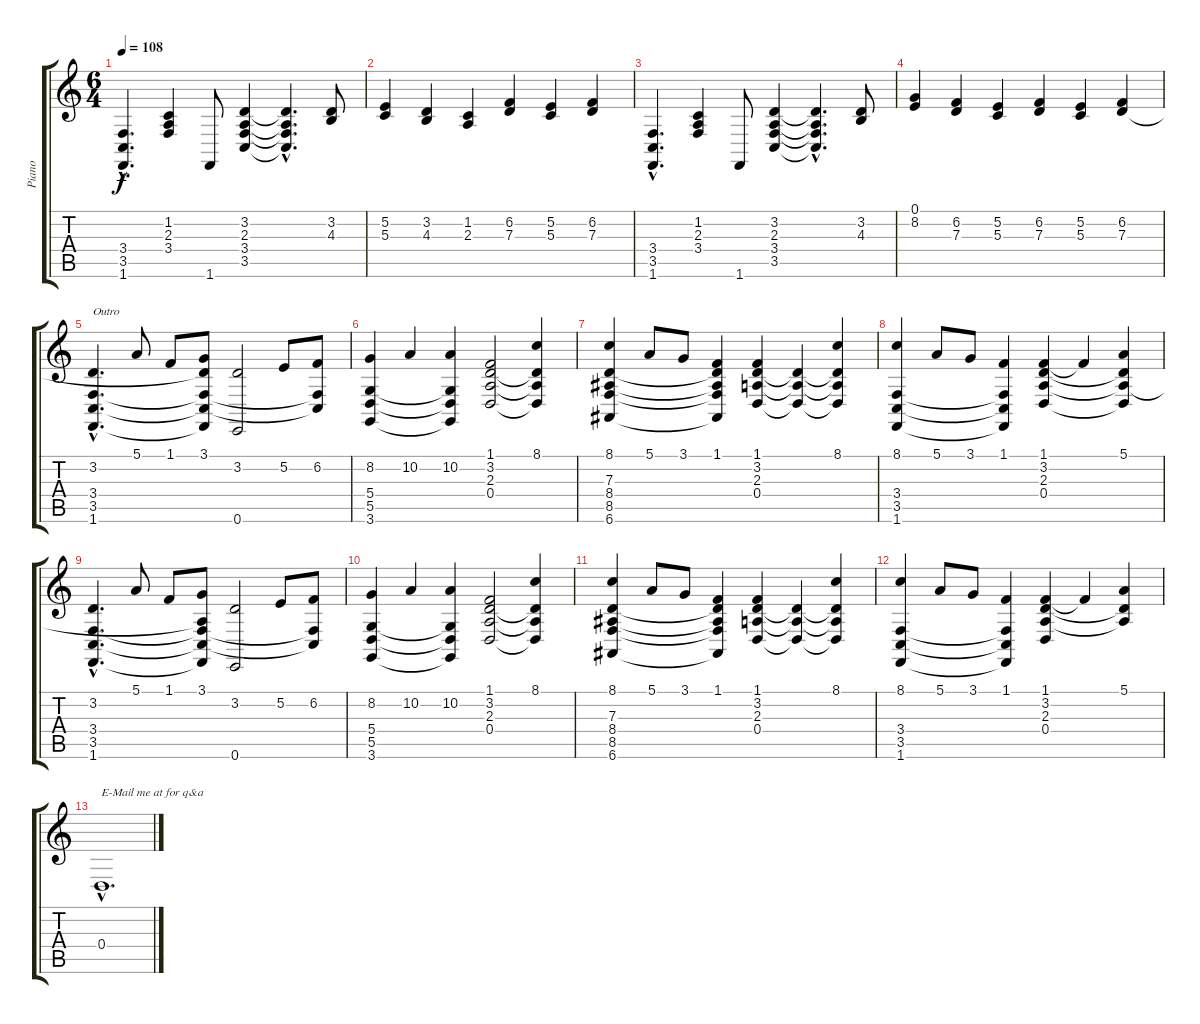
\track ("Piano" "Piano") {instrument acousticgrandpiano}
\staff {score tabs}
\tuning (E4 B3 G3 D3 A2 E2) {hide}
\ts (6 4)
\tempo 108
\clef g2
\ks c
(3.4{hac} 3.5{hac} 1.6{hac}).4{d dy f} (1.2 2.3 3.4).4 1.6.8 (3.2 2.3 3.4 3.5).4 (3.2{hac t} 2.3{hac t} 3.4{hac t} 3.5{hac t}).4{d} (3.2 4.3).8 |
(5.2 5.3).4 (3.2 4.3).4 (1.2 2.3).4 (6.2 7.3).4 (5.2 5.3).4 (6.2 7.3).4 |
(3.4{hac} 3.5{hac} 1.6{hac}).4{d} (1.2 2.3 3.4).4 1.6.8 (3.2 2.3 3.4 3.5).4 (3.2{hac t} 2.3{hac t} 3.4{hac t} 3.5{hac t}).4{d} (3.2 4.3).8 |
(0.1 8.2).4 (6.2 7.3).4 (5.2 5.3).4 (6.2 7.3).4 (5.2 5.3).4 (6.2 7.3).4 |
(3.2{hac} 3.4{hac} 3.5{hac} 1.6{hac}).4{d txt "Outro"} 5.1.8 1.1.8 (3.1 7.3{t} 3.4{t} 3.5{t} 1.6{t}).8 (3.2 0.6).2 5.2.8 (6.2 3.4{t} 3.5{t}).8 |
(8.2 5.4 5.5 3.6).4 10.2.4 (10.2 5.4{t} 5.5{t} 3.6{t}).4 (1.1 3.2 2.3 0.4).2 (8.1 3.2{t} 2.3{t} 0.4{t}).4 |
(8.1 7.3 8.4 8.5 6.6).4 5.1.8 3.1.8 (1.1 7.3{t} 8.4{t} 8.5{t} 6.6{t}).4 (1.1 3.2 2.3 0.4).4 (3.2{t} 2.3{t} 0.4{t}).4 (8.1 3.2{t} 2.3{t} 0.4{t}).4 |
(8.1 3.4 3.5 1.6).4 5.1.8 3.1.8 (1.1 3.4{t} 3.5{t} 1.6{t}).4 (1.1 3.2 2.3 0.4).4 1.1{t}.4 (5.1 3.2{t} 2.3{t} 0.4{t}).4 |
(3.2{hac} 3.4{hac} 3.5{hac} 1.6{hac}).4{d} 5.1.8 1.1.8 (3.1 2.3{t} 3.4{t} 3.5{t} 1.6{t}).8 (3.2 0.6).2 5.2.8 (6.2 3.4{t} 3.5{t}).8 |
(8.2 5.4 5.5 3.6).4 10.2.4 (10.2 5.4{t} 5.5{t} 3.6{t}).4 (1.1 3.2 2.3 0.4).2 (8.1 3.2{t} 2.3{t} 0.4{t}).4 |
(8.1 7.3 8.4 8.5 6.6).4 5.1.8 3.1.8 (1.1 7.3{t} 8.4{t} 8.5{t} 6.6{t}).4 (1.1 3.2 2.3 0.4).4 (3.2{t} 2.3{t} 0.4{t}).4 (8.1 3.2{t} 2.3{t} 0.4{t}).4 |
(8.1 3.4 3.5 1.6).4 5.1.8 3.1.8 (1.1 3.4{t} 3.5{t} 1.6{t}).4 (1.1 3.2 2.3 0.4).4 1.1{t}.4 (5.1 3.2{t} 2.3{t}).4 |
0.4{hac}.1{d txt "E-Mail me at for q&a"}
